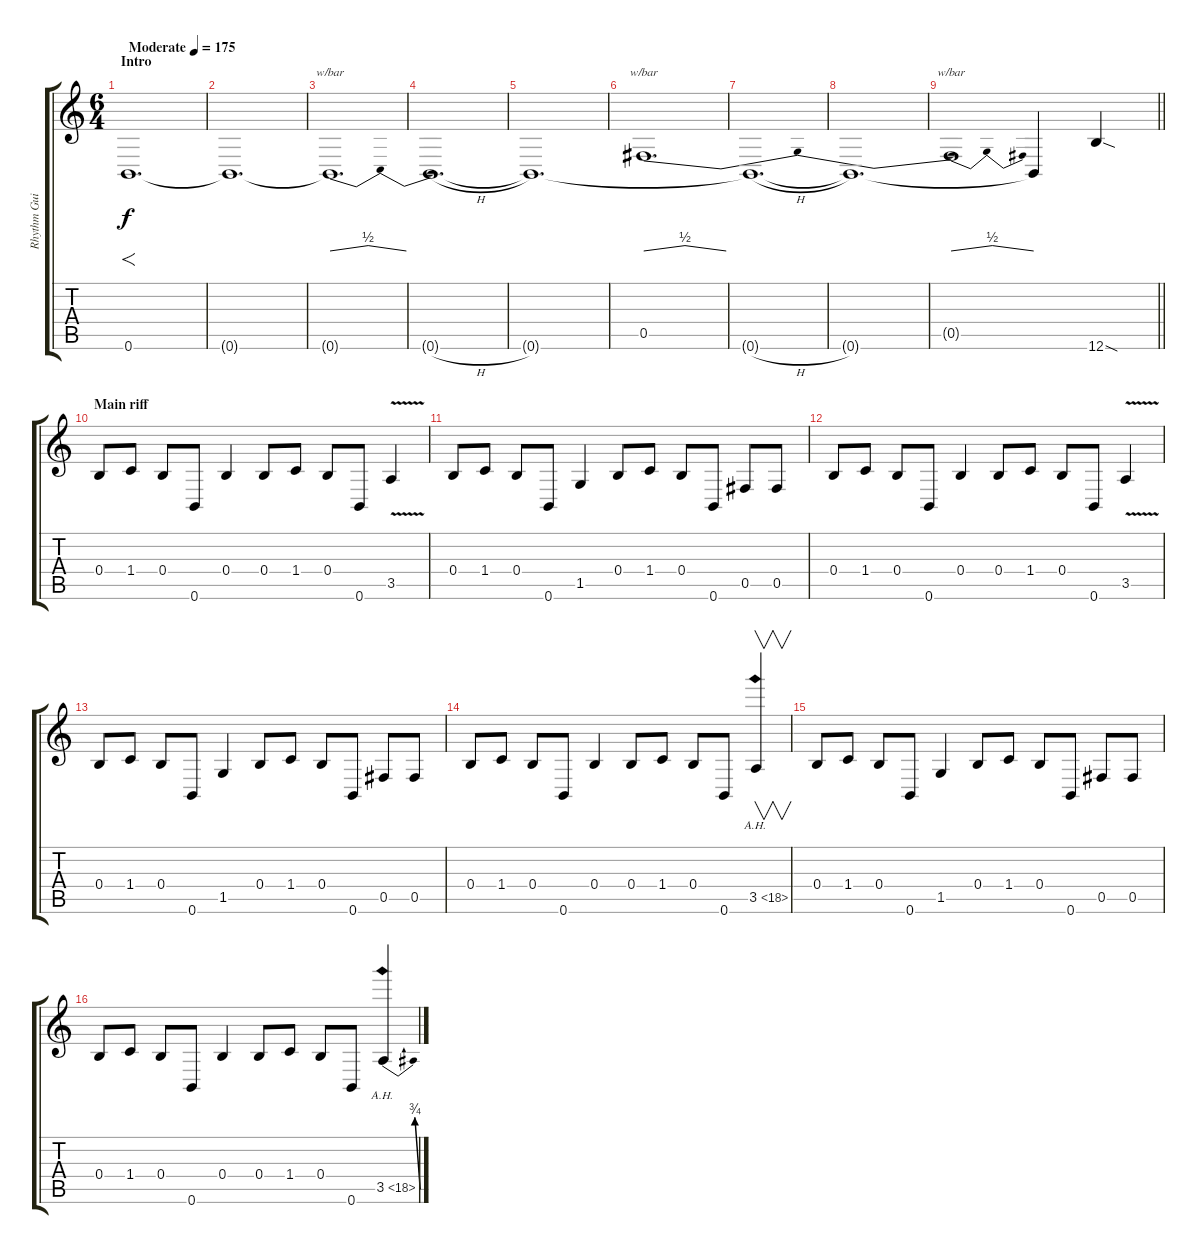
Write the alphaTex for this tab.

\track ("Rhythm Guitar (Friedman)" "Rhythm Gui") {instrument distortionguitar}
\staff {score tabs}
\tuning (Db4 Ab3 E3 B2 Gb2 B1) {hide}
\ts (6 4)
\section ("" "Intro")
\tempo (175 "Moderate")
\clef g2
\ks c
0.6.1{f d dy f volume 16 instrument distortionguitar} |
0.6{t}.1{d} |
0.6{t}.1{d tbe (dip default 0 0 25 2 60 0)} |
0.6{h t}.1{d} |
0.6{t}.1{d} |
0.5.1{d tbe (dip default 0 0 30 2 60 0)} |
0.6{h t}.1{d} |
0.6{t}.1{d} |
\barLineRight lightlight
0.5{t}.1{tbe (dip default 0 0 30 2 60 0)} 0.6{t}.4 12.6{sod}.4 |
\section ("" "Main riff")
0.4.8{volume 16 balance 16} 1.4.8 0.4.8 0.6.8 0.4.4 0.4.8 1.4.8 0.4.8 0.6.8 3.5{v}.4 |
0.4.8 1.4.8 0.4.8 0.6.8 1.5.4 0.4.8 1.4.8 0.4.8 0.6.8 0.5.8 0.5.8 |
0.4.8 1.4.8 0.4.8 0.6.8 0.4.4 0.4.8 1.4.8 0.4.8 0.6.8 3.5{v}.4 |
0.4.8 1.4.8 0.4.8 0.6.8 1.5.4 0.4.8 1.4.8 0.4.8 0.6.8 0.5.8 0.5.8 |
0.4.8 1.4.8 0.4.8 0.6.8 0.4.4 0.4.8 1.4.8 0.4.8 0.6.8 3.5{ah 15}.4{v} |
0.4.8 1.4.8 0.4.8 0.6.8 1.5.4 0.4.8 1.4.8 0.4.8 0.6.8 0.5.8 0.5.8 |
0.4.8 1.4.8 0.4.8 0.6.8 0.4.4 0.4.8 1.4.8 0.4.8 0.6.8 3.5{be (bend 0 0 60 3) ah 15}.4
